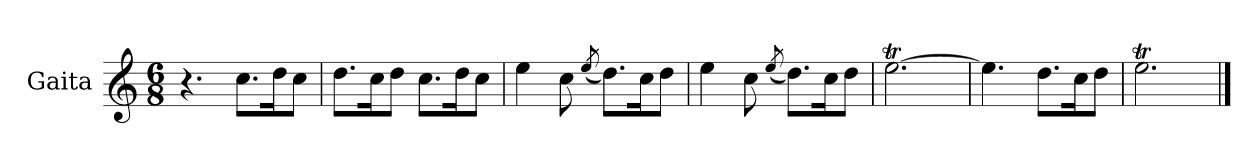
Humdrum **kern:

**kern
*part1
*staff1
*I"Gaita
*clefG2
*k[]
*M6/8
=1
4.r
8.cc\L
16dd\K
8cc\J
=2
8.dd\L
16cc\K
8dd\J
8.cc\L
16dd\K
8cc\J
=3
4ee\
8cc\
(8qee/
8.dd\L)
16cc\K
8dd\J
=4
4ee\
8cc\
(8qee/
8.dd\L)
16cc\K
8dd\J
=5
[2.eet\
=6
4.ee\]
8.dd\L
16cc\K
8dd\J
=7
2.eet\
==
*-
